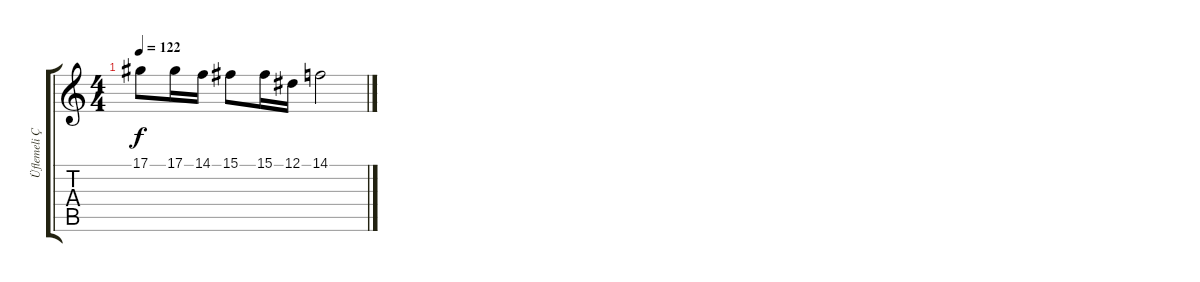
\track ("Üflemeli Çalgıar-3" "Üflemeli Ç") {instrument trumpet}
\staff {score tabs}
\tuning (Eb4 Bb3 Gb3 Db3 Ab2 Eb2) {hide}
\ts (4 4)
\tempo 122
\clef g2
\ks c
17.1.8{dy f} 17.1.16 14.1.16 15.1.8 15.1.16 12.1.16 14.1.2
